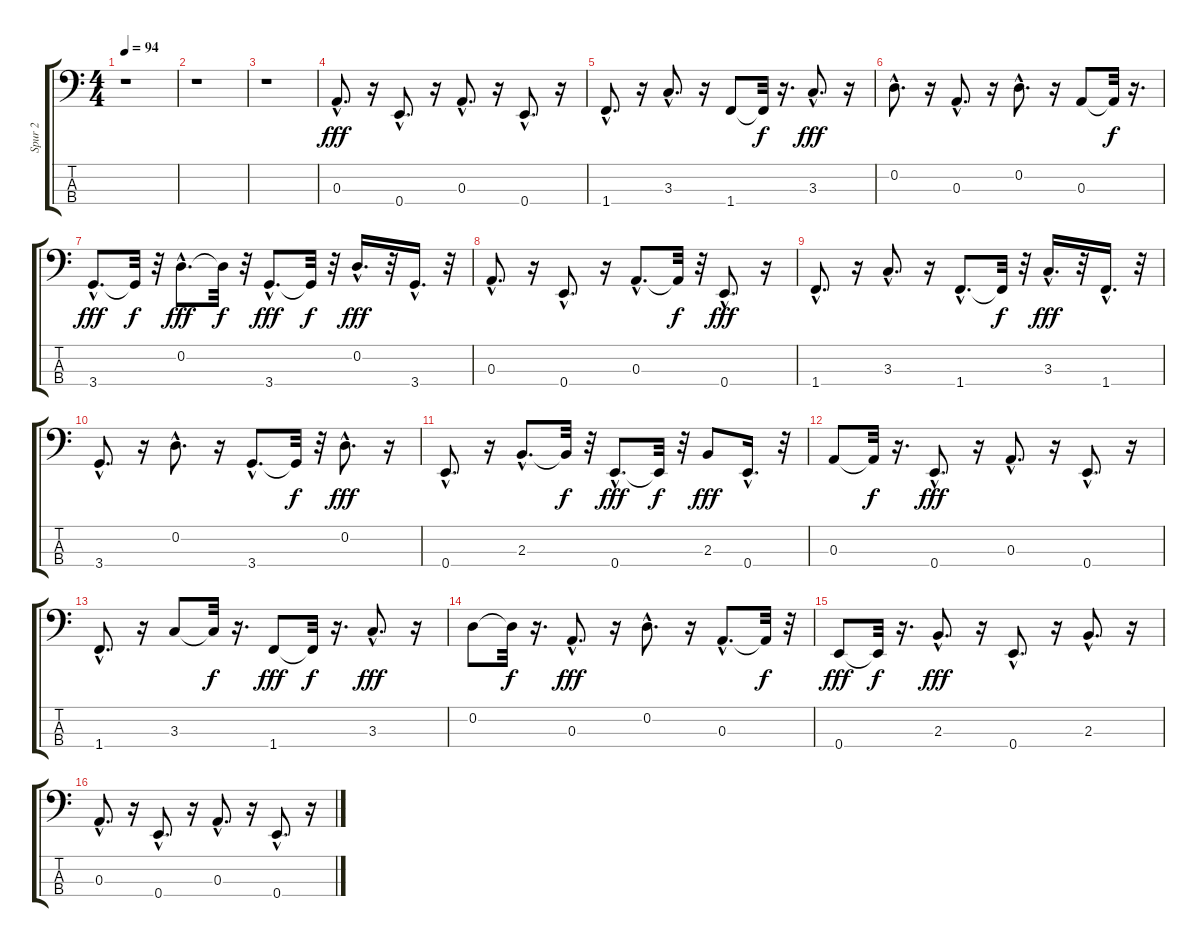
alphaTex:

\track ("Spur 2" "Spur 2") {instrument electricbassfinger}
\staff {score tabs}
\tuning (G2 D2 A1 E1) {hide}
\ts (4 4)
\tempo 94
\clef f4
\ks c
r.1{dy fff instrument electricbassfinger} |
r.1 |
r.1 |
0.3{hac}.8{d balance 8 instrument electricbasspick} r.16 0.4{hac}.8{d} r.16 0.3{hac}.8{d} r.16 0.4{hac}.8{d} r.16 |
1.4{hac}.8{d} r.16 3.3{hac}.8{d} r.16 1.4.8 1.4{t}.32{dy f} r.16{d} 3.3{hac}.8{d dy fff} r.16 |
0.2{hac}.8{d} r.16 0.3{hac}.8{d} r.16 0.2{hac}.8{d} r.16 0.3.8 0.3{t}.32{dy f} r.16{d} |
3.4{hac}.8{d dy fff} 3.4{t}.32{dy f} r.32 0.2{hac}.8{d dy fff} 0.2{t}.32{dy f} r.32 3.4{hac}.8{d dy fff} 3.4{t}.32{dy f} r.32 0.2{hac}.16{d dy fff} r.32 3.4{hac}.16{d} r.32 |
0.3{hac}.8{d} r.16 0.4{hac}.8{d} r.16 0.3{hac}.8{d} 0.3{t}.32{dy f} r.32 0.4{hac}.8{d dy fff} r.16 |
1.4{hac}.8{d} r.16 3.3{hac}.8{d} r.16 1.4{hac}.8{d} 1.4{t}.32{dy f} r.32 3.3{hac}.16{d dy fff} r.32 1.4{hac}.16{d} r.32 |
3.4{hac}.8{d} r.16 0.2{hac}.8{d} r.16 3.4{hac}.8{d} 3.4{t}.32{dy f} r.32 0.2{hac}.8{d dy fff} r.16 |
0.4{hac}.8{d} r.16 2.3{hac}.8{d} 2.3{t}.32{dy f} r.32 0.4{hac}.8{d dy fff} 0.4{t}.32{dy f} r.32 2.3.8{dy fff} 0.4{hac}.16{d} r.32 |
0.3.8 0.3{t}.32{dy f} r.16{d} 0.4{hac}.8{d dy fff} r.16 0.3{hac}.8{d} r.16 0.4{hac}.8{d} r.16 |
1.4{hac}.8{d} r.16 3.3.8 3.3{t}.32{dy f} r.16{d} 1.4.8{dy fff} 1.4{t}.32{dy f} r.16{d} 3.3{hac}.8{d dy fff} r.16 |
0.2.8 0.2{t}.32{dy f} r.16{d} 0.3{hac}.8{d dy fff} r.16 0.2{hac}.8{d} r.16 0.3{hac}.8{d} 0.3{t}.32{dy f} r.32 |
0.4.8{dy fff} 0.4{t}.32{dy f} r.16{d} 2.3{hac}.8{d dy fff} r.16 0.4{hac}.8{d} r.16 2.3{hac}.8{d} r.16 |
0.3{hac}.8{d} r.16 0.4{hac}.8{d} r.16 0.3{hac}.8{d} r.16 0.4{hac}.8{d} r.16
